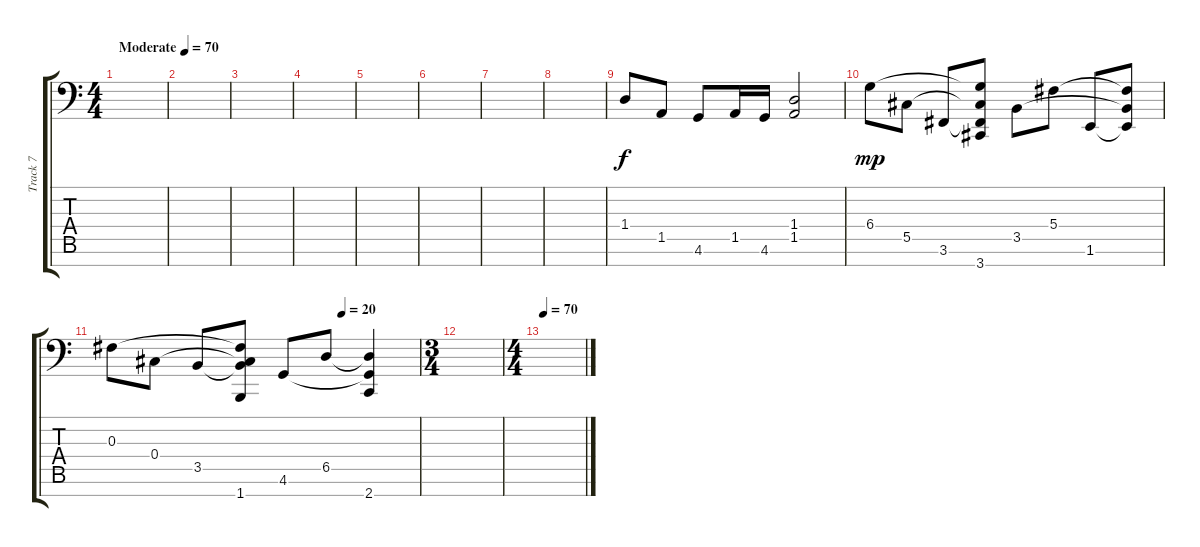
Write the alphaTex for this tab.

\track ("Track 7" "Track 7") {instrument koto}
\staff {score tabs}
\tuning (Eb4 Bb3 Gb3 Db3 Ab2 Eb2 Bb1) {hide}
\ts (4 4)
\tempo (70 "Moderate")
\clef f4
\ks c
|
|
|
|
|
|
|
|
1.4.8 1.5.8 4.6.8 1.5.16 4.6.16 (1.4 1.5).2 |
6.4.8{dy mp} 5.5.8 3.6.8 (6.4{t} 5.5{t} 3.6{t} 3.7).8 3.5.8 5.4.8 1.6.8 (5.4{t} 3.5{t} 1.6{t}).8 |
\tempo (20 0.75)
0.3.8 0.4.8 3.5.8 (0.3{t} 0.4{t} 3.5{t} 1.7).8 4.6.8 6.5.8 (6.5{t} 4.6{t} 2.7).4 |
\ts (3 4)
|
\ts (4 4)
\tempo 70
